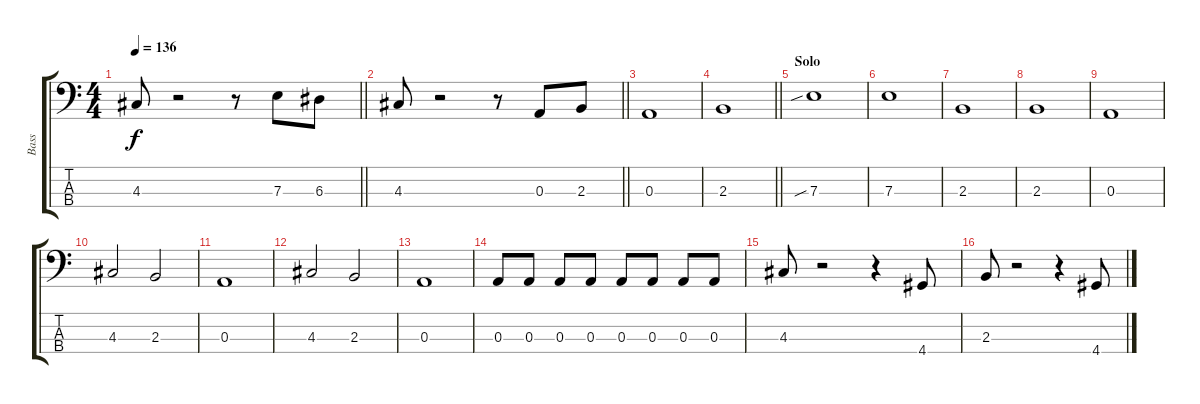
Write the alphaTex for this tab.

\track ("Bass" "Bass") {instrument electricbasspick}
\staff {score tabs}
\tuning (G2 D2 A1 E1) {hide}
\ts (4 4)
\tempo 136
\clef f4
\barLineRight lightlight
\ks c
4.3.8{dy f} r.2 r.8 7.3.8 6.3.8 |
\barLineRight lightlight
4.3.8 r.2 r.8 0.3.8 2.3.8 |
0.3.1 |
\barLineRight lightlight
2.3.1 |
\section ("" "Solo")
7.3{sib}.1 |
7.3.1 |
2.3.1 |
2.3.1 |
0.3.1 |
4.3.2 2.3.2 |
0.3.1 |
4.3.2 2.3.2 |
0.3.1 |
0.3.8 0.3.8 0.3.8 0.3.8 0.3.8 0.3.8 0.3.8 0.3.8 |
4.3.8 r.2 r.4 4.4.8 |
2.3.8 r.2 r.4 4.4.8
